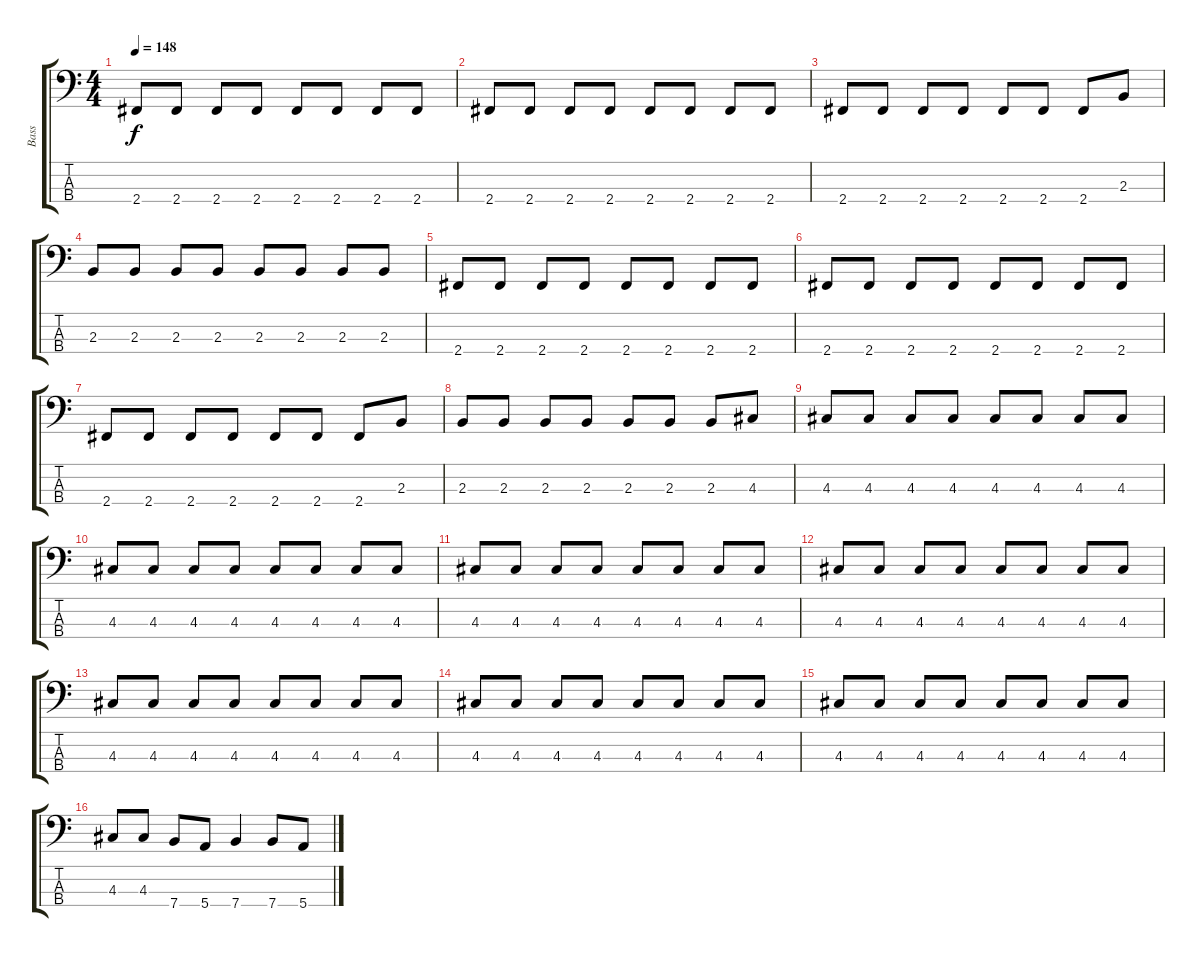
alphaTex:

\track ("Bass" "Bass") {instrument electricbassfinger}
\staff {score tabs}
\tuning (G2 D2 A1 E1) {hide}
\ts (4 4)
\tempo 148
\clef f4
\ks c
2.4.8{dy f} 2.4.8 2.4.8 2.4.8 2.4.8 2.4.8 2.4.8 2.4.8 |
2.4.8 2.4.8 2.4.8 2.4.8 2.4.8 2.4.8 2.4.8 2.4.8 |
2.4.8 2.4.8 2.4.8 2.4.8 2.4.8 2.4.8 2.4.8 2.3.8 |
2.3.8 2.3.8 2.3.8 2.3.8 2.3.8 2.3.8 2.3.8 2.3.8 |
2.4.8 2.4.8 2.4.8 2.4.8 2.4.8 2.4.8 2.4.8 2.4.8 |
2.4.8 2.4.8 2.4.8 2.4.8 2.4.8 2.4.8 2.4.8 2.4.8 |
2.4.8 2.4.8 2.4.8 2.4.8 2.4.8 2.4.8 2.4.8 2.3.8 |
2.3.8 2.3.8 2.3.8 2.3.8 2.3.8 2.3.8 2.3.8 4.3.8 |
4.3.8 4.3.8 4.3.8 4.3.8 4.3.8 4.3.8 4.3.8 4.3.8 |
4.3.8 4.3.8 4.3.8 4.3.8 4.3.8 4.3.8 4.3.8 4.3.8 |
4.3.8 4.3.8 4.3.8 4.3.8 4.3.8 4.3.8 4.3.8 4.3.8 |
4.3.8 4.3.8 4.3.8 4.3.8 4.3.8 4.3.8 4.3.8 4.3.8 |
4.3.8 4.3.8 4.3.8 4.3.8 4.3.8 4.3.8 4.3.8 4.3.8 |
4.3.8 4.3.8 4.3.8 4.3.8 4.3.8 4.3.8 4.3.8 4.3.8 |
4.3.8 4.3.8 4.3.8 4.3.8 4.3.8 4.3.8 4.3.8 4.3.8 |
4.3.8 4.3.8 7.4.8 5.4.8 7.4.4 7.4.8 5.4.8
